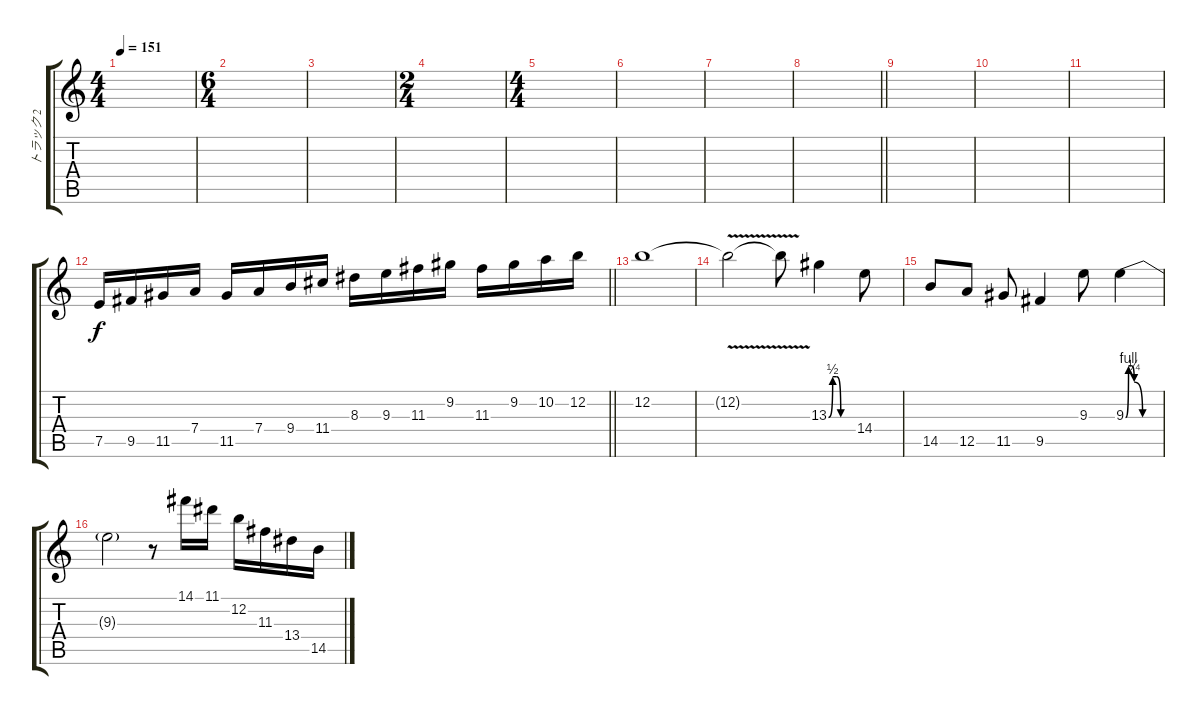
\track ("トラック 2" "トラック 2") {instrument overdrivenguitar}
\staff {score tabs}
\tuning (E4 B3 G3 D3 A2 E2) {hide}
\ts (4 4)
\tempo 151
\clef g2
\ks c
|
\ts (6 4)
|
|
\ts (2 4)
|
\ts (4 4)
|
|
|
\barLineRight lightlight
|
|
|
|
\barLineRight lightlight
7.5.16 9.5.16 11.5.16 7.4.16 11.5.16 7.4.16 9.4.16 11.4.16 8.3.16 9.3.16 11.3.16 9.2.16 11.3.16 9.2.16 10.2.16 12.2.16 |
12.2.1 |
12.2{v t}.2 12.2{t}.8 13.3{be (custom 0 0 10 2 20 2 30 0 60 0)}.4 14.4.8 |
14.5.8 12.5.8 11.5.8 9.5.4 9.3.8 9.3{be (custom 0 0 5 4 10 4 15 1 30 0 60 0)}.4 |
9.3{t}.2 r.8 14.1.16 11.1.16 12.2.16 11.3.16 13.4.16 14.5.16
